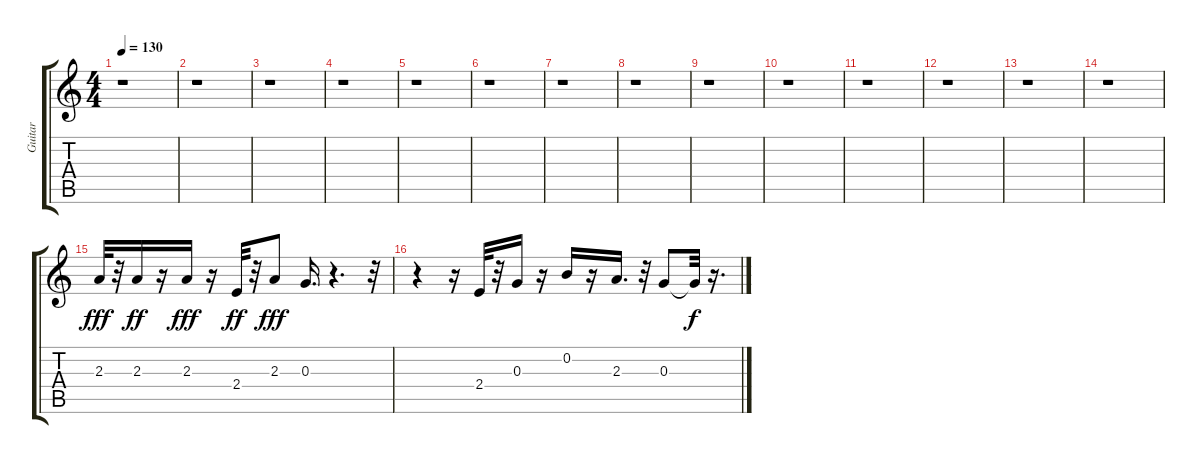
\track ("Guitar" "Guitar") {instrument electricguitarclean}
\staff {score tabs}
\tuning (E4 B3 G3 D3 A2 E2) {hide}
\ts (4 4)
\tempo 130
\clef g2
\ks c
r.1{dy f} |
r.1 |
r.1 |
r.1 |
r.1 |
r.1 |
r.1 |
r.1 |
r.1 |
r.1 |
r.1 |
r.1 |
r.1 |
r.1 |
2.3.32{dy fff} r.32 2.3.16{dy ff} r.16 2.3.16{dy fff} r.16 2.4.32{dy ff} r.32 2.3.8{dy fff} 0.3.16{d} r.4{d} r.32 |
r.4 r.16 2.4.32 r.32 0.3.16 r.16 0.2.16 r.16 2.3.16{d} r.32 0.3.8 0.3{t}.32{dy f} r.16{d}
